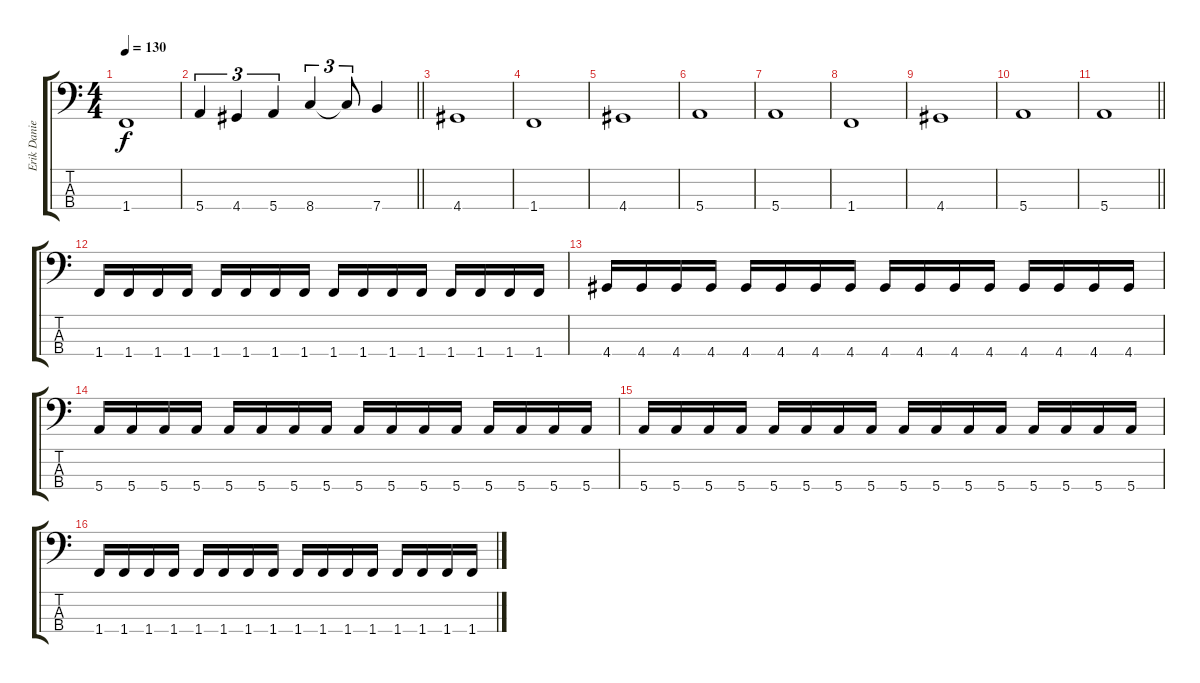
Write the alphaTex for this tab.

\track ("Erik Danielsson" "Erik Danie") {instrument electricbasspick}
\staff {score tabs}
\tuning (G2 D2 A1 E1) {hide}
\ts (4 4)
\tempo 130
\clef f4
\ks c
1.4.1{dy f} |
\barLineRight lightlight
5.4.4{tu (3 2)} 4.4.4{tu (3 2)} 5.4.4{tu (3 2)} 8.4.4{tu (3 2)} 8.4{t}.8{tu (3 2)} 7.4.4 |
4.4.1 |
1.4.1 |
4.4.1 |
5.4.1 |
5.4.1 |
1.4.1 |
4.4.1 |
5.4.1 |
\barLineRight lightlight
5.4.1 |
1.4.16 1.4.16 1.4.16 1.4.16 1.4.16 1.4.16 1.4.16 1.4.16 1.4.16 1.4.16 1.4.16 1.4.16 1.4.16 1.4.16 1.4.16 1.4.16 |
4.4.16 4.4.16 4.4.16 4.4.16 4.4.16 4.4.16 4.4.16 4.4.16 4.4.16 4.4.16 4.4.16 4.4.16 4.4.16 4.4.16 4.4.16 4.4.16 |
5.4.16 5.4.16 5.4.16 5.4.16 5.4.16 5.4.16 5.4.16 5.4.16 5.4.16 5.4.16 5.4.16 5.4.16 5.4.16 5.4.16 5.4.16 5.4.16 |
5.4.16 5.4.16 5.4.16 5.4.16 5.4.16 5.4.16 5.4.16 5.4.16 5.4.16 5.4.16 5.4.16 5.4.16 5.4.16 5.4.16 5.4.16 5.4.16 |
1.4.16 1.4.16 1.4.16 1.4.16 1.4.16 1.4.16 1.4.16 1.4.16 1.4.16 1.4.16 1.4.16 1.4.16 1.4.16 1.4.16 1.4.16 1.4.16
